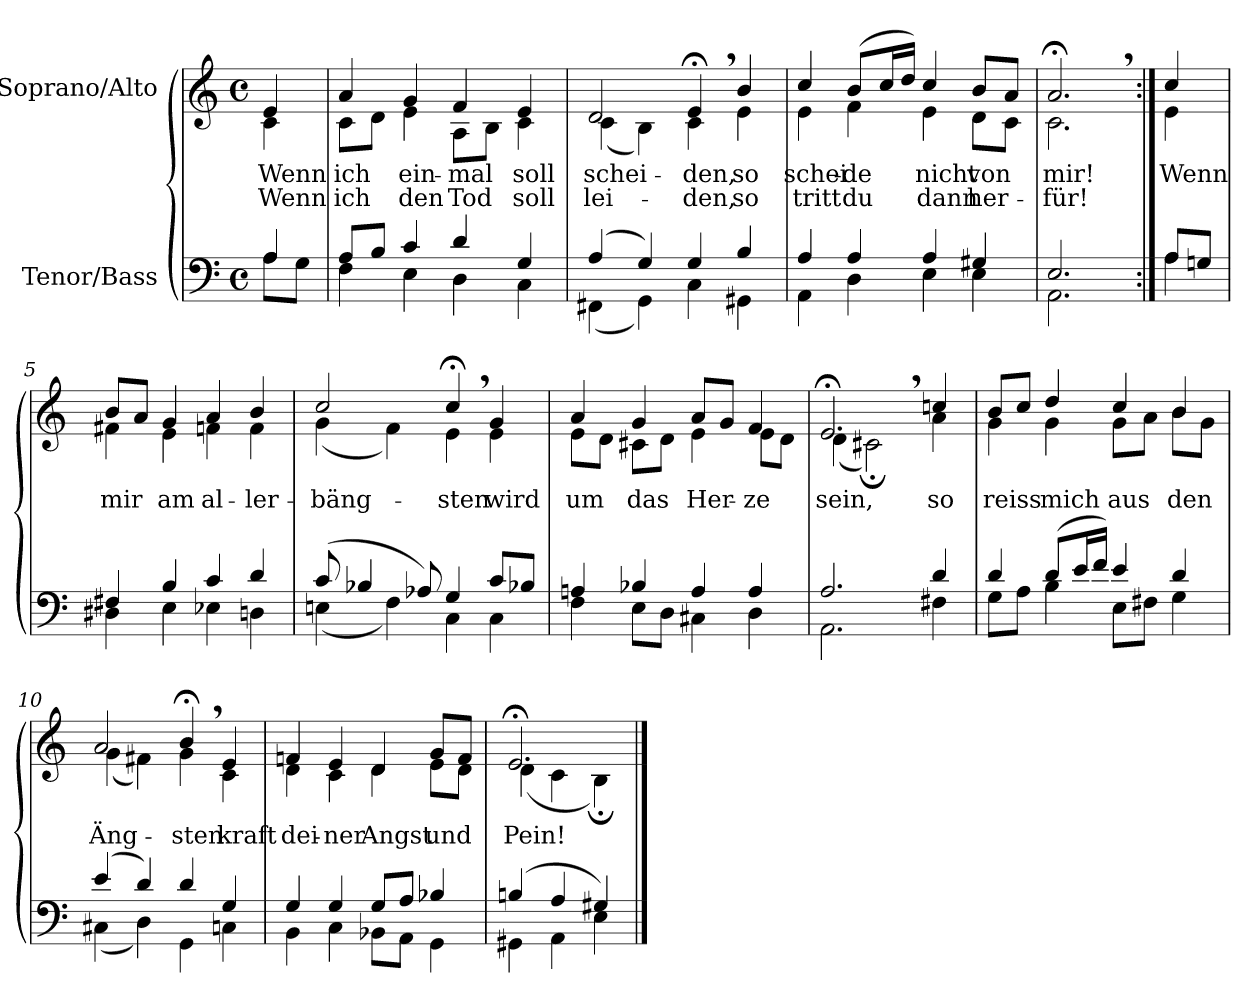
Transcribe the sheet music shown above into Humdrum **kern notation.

**kern	**kern	**text	**text
*part2	*part1	*part1	*part1
*staff2	*staff1	*staff1	*staff1
*I"Tenor/Bass	*I"Soprano/Alto	*	*
*clefF4	*clefG2	*	*
*k[]	*k[]	*	*
*M4/4	*M4/4	*	*
*met(c)	*met(c)	*	*
=	=	=	=
*^	*	*	*
!	!	!	!LO:LY:b	!LO:LY:b
*	*	*^	*	*
4A/	8A\L	4e/	4c\	Wenn	Wenn
.	8G\J	.	.	.	.
=1	=1	=1	=1	=1	=1
!	!	!	!	!LO:LY:b	!LO:LY:b
8A/L	4F\	4a/	8c\L	ich	ich
8B/J	.	.	8d\J	.	.
!	!	!	!	!LO:LY:b	!LO:LY:b
4c/	4E\	4g/	4e\	ein-	den
!	!	!	!	!LO:LY:b	!LO:LY:b
4d/	4D\	4f/	8A\L	-mal	Tod
.	.	.	8B\J	.	.
!	!	!	!	!LO:LY:b	!LO:LY:b
4G/	4C\	4e/	4c\	soll	soll
=2	=2	=2	=2	=2	=2
!	!	!	!	!LO:LY:b	!LO:LY:b
(4A/	(4FF#X\	2d/	(4c\	schei-	lei-
4G/)	4GG\)	.	4B\)	.	.
!	!	!	!	!LO:LY:b	!LO:LY:b
4G/	4C\	4e;<,/	4c\	-den,	-den,
!	!	!	!	!LO:LY:b	!LO:LY:b
4B/	4GG#X\	4b/	4e\	so	so
=3	=3	=3	=3	=3	=3
!	!	!	!	!LO:LY:b	!LO:LY:b
4A/	4AA\	4cc/	4e\	schei-	tritt
!	!	!	!	!LO:LY:b	!LO:LY:b
4A/	4D\	(8b/L	4f\	-de	du
.	.	16cc/L	.	.	.
.	.	16dd/JJ)	.	.	.
!	!	!	!	!LO:LY:b	!LO:LY:b
4A/	4E\	4cc/	4e\	nicht	dann
!	!	!	!	!LO:LY:b	!LO:LY:b
4G#X/	4E\	8b/L	8d\L	von	her-
.	.	8a/J	8c\J	.	.
=4	=4	=4	=4	=4	=4
!	!	!	!	!LO:LY:b	!LO:LY:b
2.E/	2.AA\	2.a;<,/	2.c\	mir!	-für!
!!LO:LB:g=z	!!
=4X1:|!	=4X1:|!	=4X1:|!	=4X1:|!	=4X1:|!	=4X1:|!
!	!	!	!	!LO:LY:b	!
8A/L	4A\	4cc/	4e\	Wenn	.
8Gn/J	.	.	.	.	.
=5	=5	=5	=5	=5	=5
!	!	!	!	!LO:LY:b	!
4F#X/	4D#X\	8b/L	4f#X\	mir	.
.	.	8a/J	.	.	.
!	!	!	!	!LO:LY:b	!
4B/	4E\	4g/	4e\	am	.
!	!	!	!	!LO:LY:b	!
4c/	4E-X\	4a/	4fn\	al-	.
!	!	!	!	!LO:LY:b	!
4d/	4Dn\	4b/	4f\	-ler-	.
=6	=6	=6	=6	=6	=6
!	!	!	!	!LO:LY:b	!
(8c/	(4En\	2cc/	(4g\	-bäng-	.
4B-X/	.	.	.	.	.
.	4F\)	.	4f\)	.	.
8A-X/)	.	.	.	.	.
!	!	!	!	!LO:LY:b	!
4G/	4C\	4cc;<,/	4e\	-sten	.
!	!	!	!	!LO:LY:b	!
8c/L	4C\	4g/	4e\	wird	.
8B-X/J	.	.	.	.	.
=7	=7	=7	=7	=7	=7
!	!	!	!	!LO:LY:b	!
4An/	4F\	4a/	8e\L	um	.
.	.	.	8d\J	.	.
!	!	!	!	!LO:LY:b	!
4B-X/	8E\L	4g/	8c#X\L	das	.
.	8D\J	.	8d\J	.	.
!	!	!	!	!LO:LY:b	!
4A/	4C#X\	8a/L	4e\	Her-	.
.	.	8g/J	.	.	.
!	!	!	!	!LO:LY:b	!
4A/	4D\	4f/	8e\L	-ze	.
.	.	.	8d\J	.	.
=8	=8	=8	=8	=8	=8
!	!	!	!	!LO:LY:b	!
2.A/	2.AA\	2.e;<,/	(4d\	sein,	.
.	.	.	2c#X;\)	.	.
!	!	!	!	!LO:LY:b	!
4d/	4F#X\	4ccn/	4a\	so	.
!!LO:LB:g=z	!!
=9	=9	=9	=9	=9	=9
!	!	!	!	!LO:LY:b	!
4d/	8G\L	8b/L	4g\	reiss	.
.	8A\J	8cc/J	.	.	.
!	!	!	!	!LO:LY:b	!
(8d/L	4B\	4dd/	4g\	mich	.
16e/L	.	.	.	.	.
16f/JJ)	.	.	.	.	.
!	!	!	!	!LO:LY:b	!
4e/	8E\L	4cc/	8g\L	aus	.
.	8F#X\J	.	8a\J	.	.
!	!	!	!	!LO:LY:b	!
4d/	4G\	4b/	8b\L	den	.
.	.	.	8g\J	.	.
=10	=10	=10	=10	=10	=10
!	!	!	!	!LO:LY:b	!
(4e/	(4C#X\	2a/	(4g\	Äng-	.
4d/)	4D\)	.	4f#X\)	.	.
!	!	!	!	!LO:LY:b	!
4d/	4GG\	4b;<,/	4g\	-sten	.
!	!	!	!	!LO:LY:b	!
4G/	4Cn\	4e/	4c\	kraft	.
=11	=11	=11	=11	=11	=11
!	!	!	!	!LO:LY:b	!
4G/	4BB\	4fn/	4d\	dei-	.
!	!	!	!	!LO:LY:b	!
4G/	4C\	4e/	4c\	-ner	.
!	!	!	!	!LO:LY:b	!
8G/L	8BB-X\L	4d/	4d\	Angst	.
8A/J	8AA\J	.	.	.	.
!	!	!	!	!LO:LY:b	!
4B-X/	4GG\	8g/L	8e\L	und	.
.	.	8f/J	8d\J	.	.
=12	=12	=12	=12	=12	=12
!	!	!	!	!LO:LY:b	!
(4Bn/	4GG#X\	2.e;</	(4d\	Pein!	.
4A/	4AA\	.	4c\	.	.
4G#X/)	4E\	.	4B;\)	.	.
*v	*v	*	*	*	*
*	*v	*v	*	*
==	==	==	==
*-	*-	*-	*-
